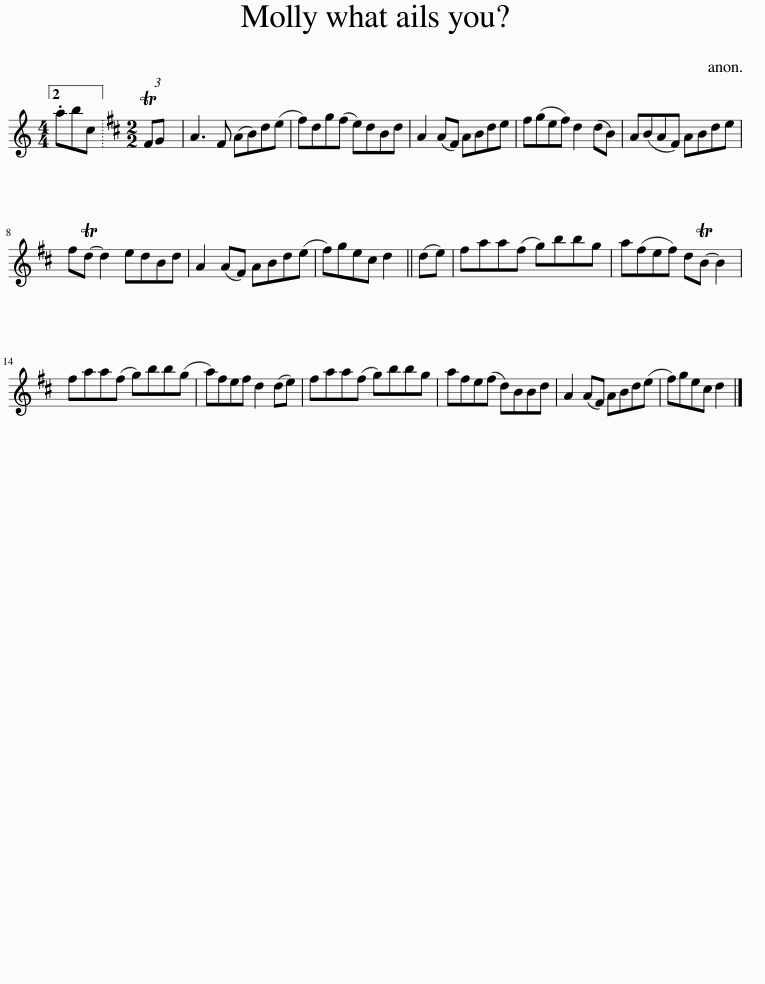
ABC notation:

X:1
L:1/8
M:4/4
I:linebreak $
K:C
V:1 treble
V:1
 .abc ||[K:D][M:2/2] (3:2:2TFG x/24 | A3 F (AB)d(e | f)dg(f e)dBd | A2 (AF) ABde | %5
 f(gef) d2 (dB) | A(BAF) ABde |$ fTd- d2 edBd | A2 (AF) ABd(e | f)gec d2 || %10
 (de) | faa(f g)bbg | a(fef) dTB- B2 |$ faa(f g)bb(g | a)fef d2 (de) | %15
 faa(f g)bbg | afe(f d)BBd | A2 (AF) ABd(e | f)gec d2 |] %19
